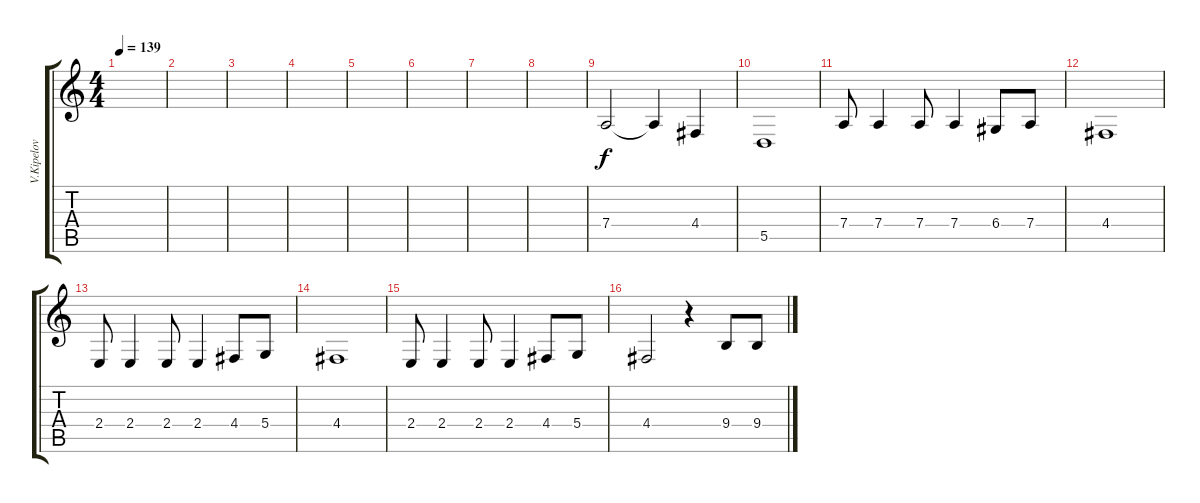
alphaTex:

\track ("V.Kipelov" "V.Kipelov") {instrument viola}
\staff {score tabs}
\tuning (E4 B3 G3 D3 A2 E2) {hide}
\ts (4 4)
\tempo 139
\clef g2
\ks c
|
|
|
|
|
|
|
|
7.4.2 7.4{t}.4 4.4.4 |
5.5.1 |
7.4.8 7.4.4 7.4.8 7.4.4 6.4.8 7.4.8 |
4.4.1 |
2.4.8 2.4.4 2.4.8 2.4.4 4.4.8 5.4.8 |
4.4.1 |
2.4.8 2.4.4 2.4.8 2.4.4 4.4.8 5.4.8 |
4.4.2 r.4 9.4.8 9.4.8
